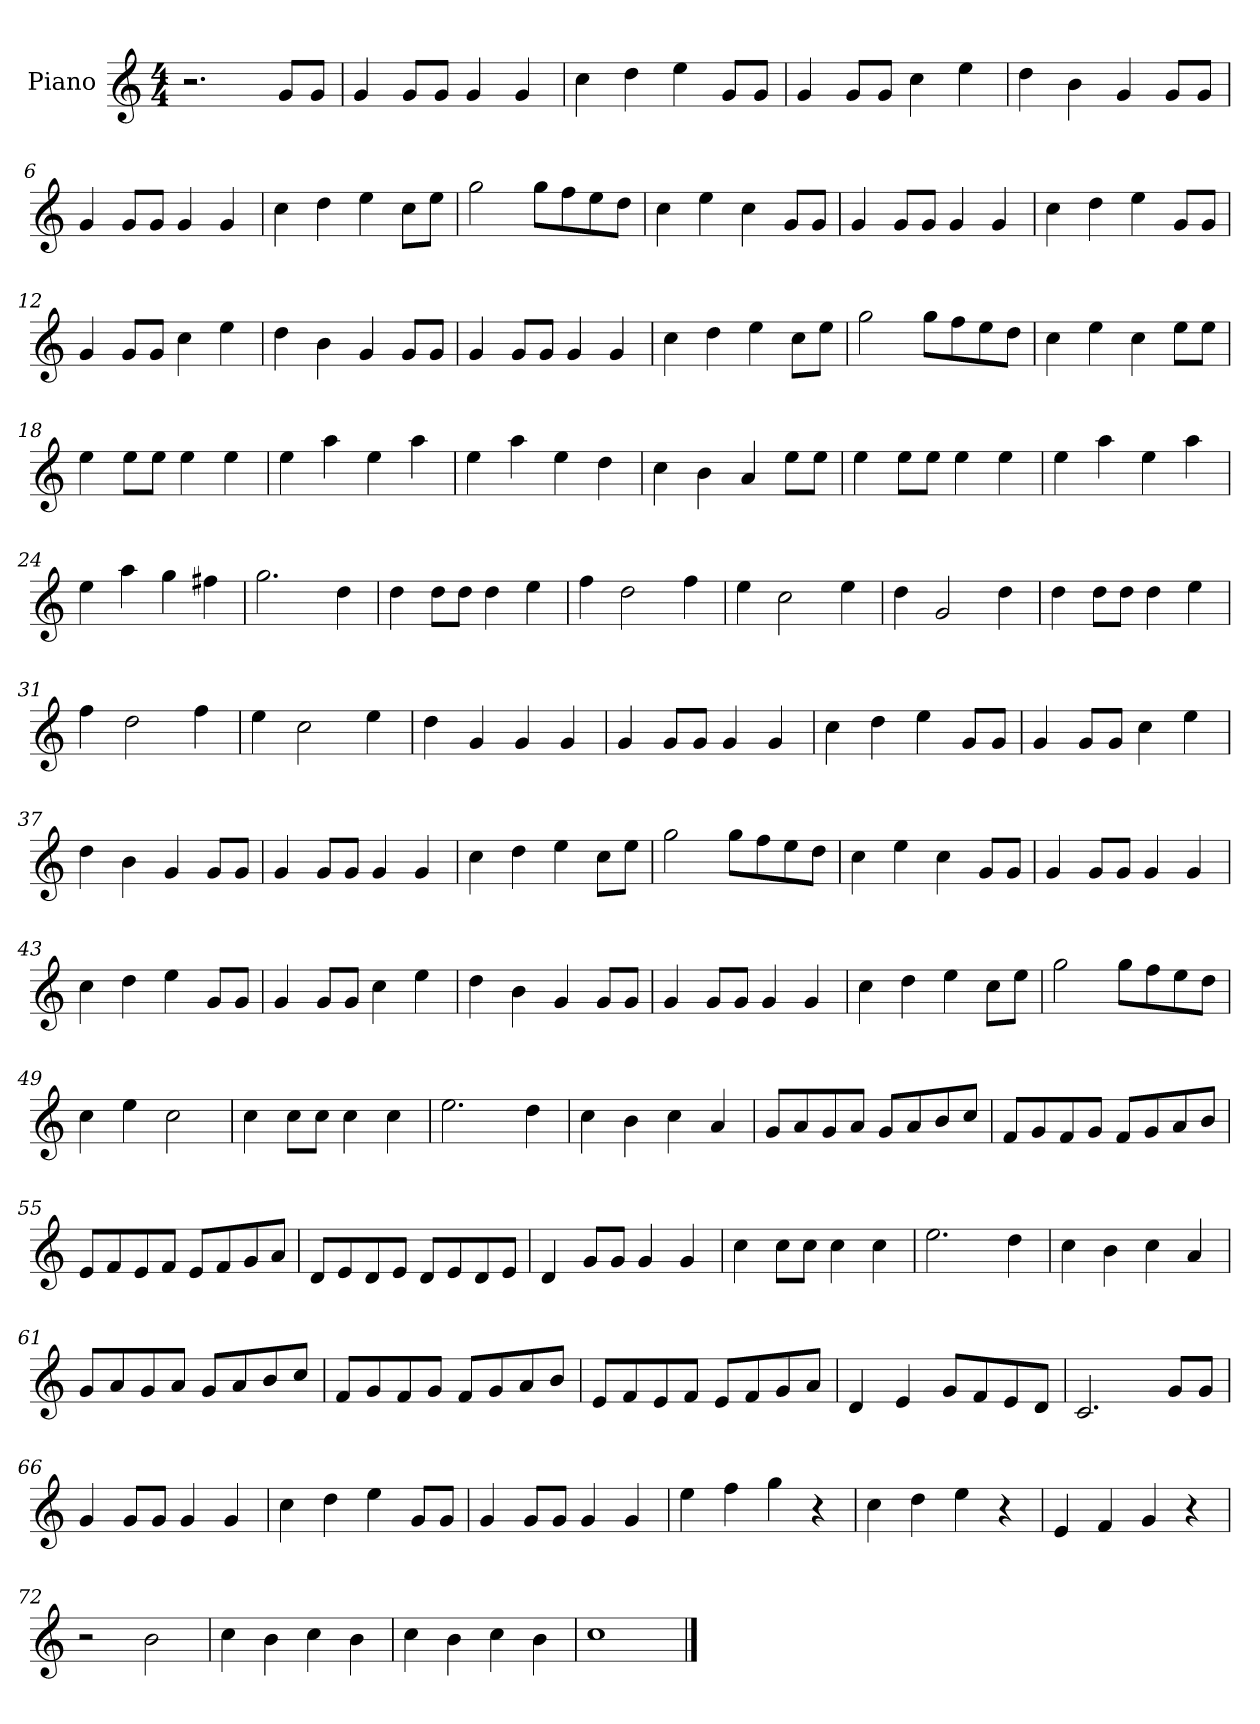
**kern
*part1
*staff1
*I"Piano
*I'Pno
*clefG2
*k[]
*M4/4
=1
2.r
8g/L
8g/J
=2
4g/
8g/L
8g/J
4g/
4g/
=3
4cc\
4dd\
4ee\
8g/L
8g/J
=4
4g/
8g/L
8g/J
4cc\
4ee\
=5
4dd\
4b\
4g/
8g/L
8g/J
=6
4g/
8g/L
8g/J
4g/
4g/
=7
4cc\
4dd\
4ee\
8cc\L
8ee\J
=8
2gg\
8gg\L
8ff\
8ee\
8dd\J
=9
4cc\
4ee\
4cc\
8g/L
8g/J
=10
4g/
8g/L
8g/J
4g/
4g/
=11
4cc\
4dd\
4ee\
8g/L
8g/J
=12
4g/
8g/L
8g/J
4cc\
4ee\
=13
4dd\
4b\
4g/
8g/L
8g/J
=14
4g/
8g/L
8g/J
4g/
4g/
=15
4cc\
4dd\
4ee\
8cc\L
8ee\J
=16
2gg\
8gg\L
8ff\
8ee\
8dd\J
=17
4cc\
4ee\
4cc\
8ee\L
8ee\J
=18
4ee\
8ee\L
8ee\J
4ee\
4ee\
=19
4ee\
4aa\
4ee\
4aa\
=20
4ee\
4aa\
4ee\
4dd\
=21
4cc\
4b\
4a/
8ee\L
8ee\J
=22
4ee\
8ee\L
8ee\J
4ee\
4ee\
=23
4ee\
4aa\
4ee\
4aa\
=24
4ee\
4aa\
4gg\
4ff#X\
=25
2.gg\
4dd\
=26
4dd\
8dd\L
8dd\J
4dd\
4ee\
=27
4ff\
2dd\
4ff\
=28
4ee\
2cc\
4ee\
=29
4dd\
2g/
4dd\
=30
4dd\
8dd\L
8dd\J
4dd\
4ee\
=31
4ff\
2dd\
4ff\
=32
4ee\
2cc\
4ee\
=33
4dd\
4g/
4g/
4g/
=34
4g/
8g/L
8g/J
4g/
4g/
=35
4cc\
4dd\
4ee\
8g/L
8g/J
=36
4g/
8g/L
8g/J
4cc\
4ee\
=37
4dd\
4b\
4g/
8g/L
8g/J
=38
4g/
8g/L
8g/J
4g/
4g/
=39
4cc\
4dd\
4ee\
8cc\L
8ee\J
=40
2gg\
8gg\L
8ff\
8ee\
8dd\J
=41
4cc\
4ee\
4cc\
8g/L
8g/J
=42
4g/
8g/L
8g/J
4g/
4g/
=43
4cc\
4dd\
4ee\
8g/L
8g/J
=44
4g/
8g/L
8g/J
4cc\
4ee\
=45
4dd\
4b\
4g/
8g/L
8g/J
=46
4g/
8g/L
8g/J
4g/
4g/
=47
4cc\
4dd\
4ee\
8cc\L
8ee\J
=48
2gg\
8gg\L
8ff\
8ee\
8dd\J
=49
4cc\
4ee\
2cc\
=50
4cc\
8cc\L
8cc\J
4cc\
4cc\
=51
2.ee\
4dd\
=52
4cc\
4b\
4cc\
4a/
=53
8g/L
8a/
8g/
8a/J
8g/L
8a/
8b/
8cc/J
=54
8f/L
8g/
8f/
8g/J
8f/L
8g/
8a/
8b/J
=55
8e/L
8f/
8e/
8f/J
8e/L
8f/
8g/
8a/J
=56
8d/L
8e/
8d/
8e/J
8d/L
8e/
8d/
8e/J
=57
4d/
8g/L
8g/J
4g/
4g/
=58
4cc\
8cc\L
8cc\J
4cc\
4cc\
=59
2.ee\
4dd\
=60
4cc\
4b\
4cc\
4a/
=61
8g/L
8a/
8g/
8a/J
8g/L
8a/
8b/
8cc/J
=62
8f/L
8g/
8f/
8g/J
8f/L
8g/
8a/
8b/J
=63
8e/L
8f/
8e/
8f/J
8e/L
8f/
8g/
8a/J
=64
4d/
4e/
8g/L
8f/
8e/
8d/J
=65
2.c/
8g/L
8g/J
=66
4g/
8g/L
8g/J
4g/
4g/
=67
4cc\
4dd\
4ee\
8g/L
8g/J
=68
4g/
8g/L
8g/J
4g/
4g/
=69
4ee\
4ff\
4gg\
4r
=70
4cc\
4dd\
4ee\
4r
=71
4e/
4f/
4g/
4r
=72
2r
2b\
=73
4cc\
4b\
4cc\
4b\
=74
4cc\
4b\
4cc\
4b\
=75
1cc
==
*-
